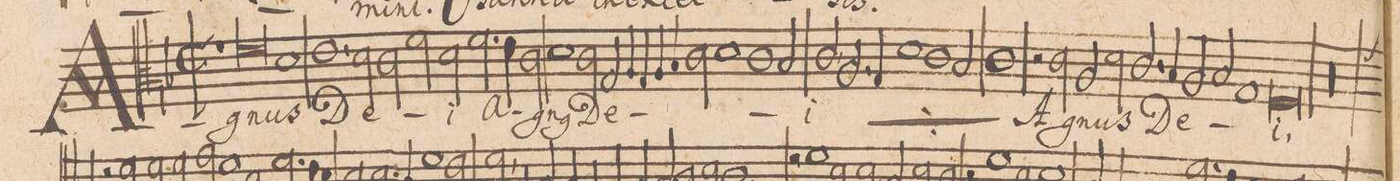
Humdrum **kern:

**kern	**text
*I"TENOR. 1mo.	*
*clefC3	*
*k[b-]	*
*met(c|)	*
*M2/1	*
1r	.
0f\	A-
=2-	=2-
1d\	-gnus
=3-	=3-
1.e\	De-
*2\right	*
2d\	.
=4-	=4-
2c\	.
2f\	.
2d\	-i
2.f\	A-
=5-	=5-
4e\	.
2c\	.
1d\	-gn(us)
=6-	=6-
2c\	De-
2G/	.
4A/	.
4G/	.
4A/	.
4B-/	.
=7-	=7-
2c\	.
1d\	.
1c\	.
=8-	=8-
2B-/	.
2c,</	-i
*	*ij
2.A/	A-
=9-	=9-
4G/	-gn(us)
1d\	De-
1c\	.
=10-	=10-
2B-/	.
1c\	-i
*	*Xij
=11-	=11-
2r	.
2c\	A-
2A/	-gnus
2d\	.
=12-	=12-
2.c\	De-
4B-/	.
2A/	.
2B-/	.
=13-	=13-
1G/	.
0F/	-i,
=14-	=14-
*custos:f	*
00r	.
=15-	=15-
=16-	=16-
*-	*-
